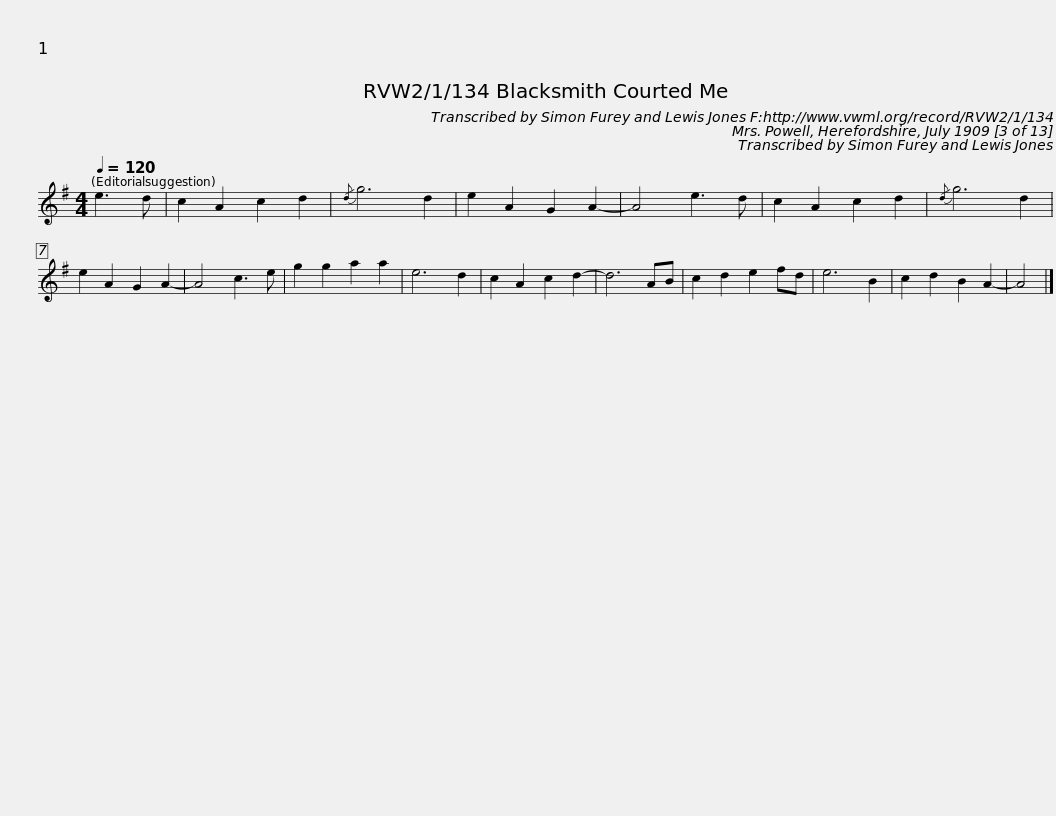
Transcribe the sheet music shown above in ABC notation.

X:1
L:1/8
Q:1/4=120
M:4/4
I:linebreak $
K:G
V:1 treble
V:1
 e3 d | c2 A2 c2 d2 |{/d} g6 d2 | e2 A2 G2 A2- | A4 e3 d |$ %5
 c2 A2 c2 d2 |{/d} g6 d2 | e2 A2 G2 A2- | A4 c3 e |$ g2 g2 a2 a2 | %10
 e6 d2 | c2 A2 c2 d2- | d6 AB |$ c2 d2 e2 fd | e6 B2 | %15
 c2 d2 B2 A2- | A4 |] %17
